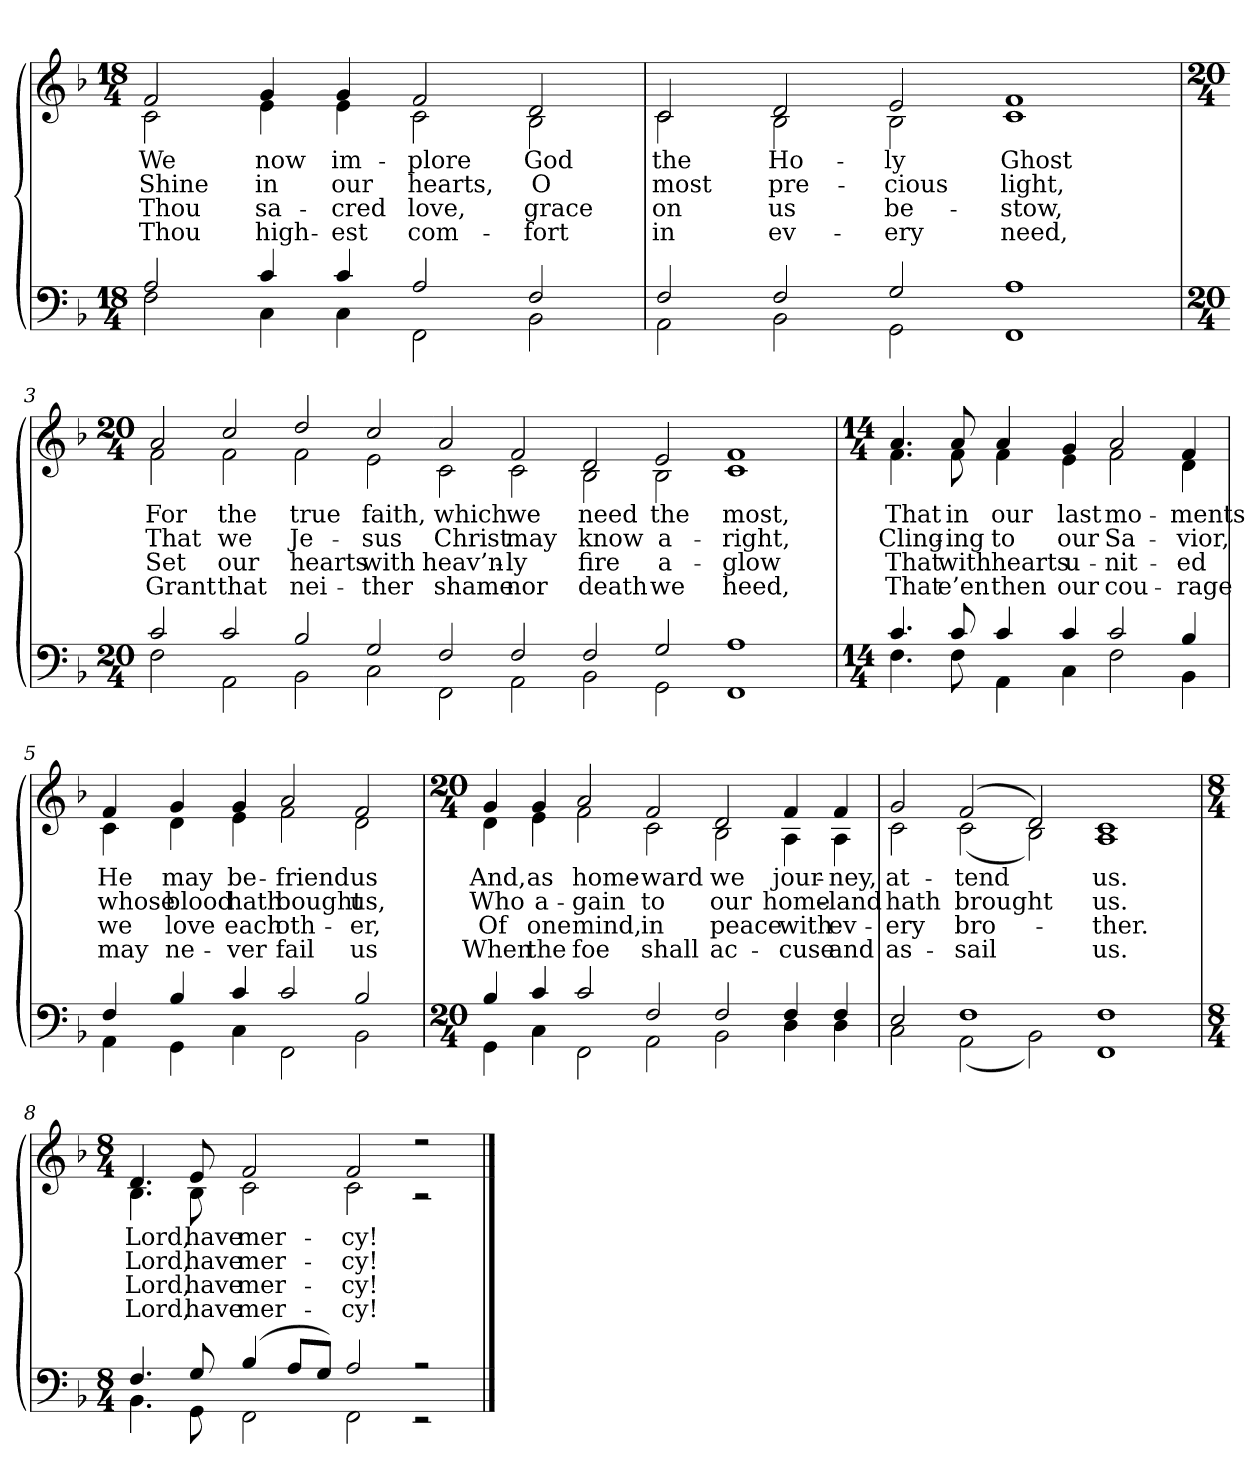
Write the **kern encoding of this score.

**kern	**kern	**text	**text	**text	**text
*part2	*part1	*part1	*part1	*part1	*part1
*staff2	*staff1	*staff1	*staff1	*staff1	*staff1
*clefF4	*clefG2	*	*	*	*
*k[b-]	*k[b-]	*	*	*	*
*M18/4	*M18/4	*	*	*	*
=1	=1	=1	=1	=1	=1
*^	*	*	*	*	*
!	!	!LO:TX:b:i:t=Verse	!	!	!	!
!	!	!	!LO:LY:b	!LO:LY:b	!LO:LY:b	!LO:LY:b
*	*	*^	*	*	*	*
2A/	2F\	2f/	2c\	We	Shine	Thou	Thou
!	!	!	!	!LO:LY:b	!LO:LY:b	!LO:LY:b	!LO:LY:b
4c/	4C\	4g/	4e\	now	in	sa-	high-
!	!	!	!	!LO:LY:b	!LO:LY:b	!LO:LY:b	!LO:LY:b
4c/	4C\	4g/	4e\	im-	our	-cred	-est
!	!	!	!	!LO:LY:b	!LO:LY:b	!LO:LY:b	!LO:LY:b
2A/	2FF\	2f/	2c\	-plore	hearts,	love,	com-
!	!	!	!	!LO:LY:b	!LO:LY:b	!LO:LY:b	!LO:LY:b
2F/	2BB-\	2d/	2B-\	God	O	grace	-fort
=2	=2	=2	=2	=2	=2	=2	=2
!	!	!	!	!LO:LY:b	!LO:LY:b	!LO:LY:b	!LO:LY:b
2F/	2AA\	2c/	2c\	the	most	on	in
!	!	!	!	!LO:LY:b	!LO:LY:b	!LO:LY:b	!LO:LY:b
2F/	2BB-\	2d/	2B-\	Ho-	pre-	us	ev-
!	!	!	!	!LO:LY:b	!LO:LY:b	!LO:LY:b	!LO:LY:b
2G/	2GG\	2e/	2B-\	-ly	-cious	be-	-ery
!	!	!	!	!LO:LY:b	!LO:LY:b	!LO:LY:b	!LO:LY:b
1A	1FF	1f	1c	Ghost	light,	-stow,	need,
!!LO:LB:g=z	!!
=3	=3	=3	=3	=3	=3	=3	=3
*M20/4	*	*M20/4	*	*	*	*	*
!	!	!	!	!LO:LY:b	!LO:LY:b	!LO:LY:b	!LO:LY:b
2c/	2F\	2a/	2f\	For	That	Set	Grant
!	!	!	!	!LO:LY:b	!LO:LY:b	!LO:LY:b	!LO:LY:b
2c/	2AA\	2cc/	2f\	the	we	our	that
!	!	!	!	!LO:LY:b	!LO:LY:b	!LO:LY:b	!LO:LY:b
2B-/	2BB-\	2dd/	2f\	true	Je-	hearts	nei-
!	!	!	!	!LO:LY:b	!LO:LY:b	!LO:LY:b	!LO:LY:b
2G/	2C\	2cc/	2e\	faith,	-sus	with	-ther
!	!	!	!	!LO:LY:b	!LO:LY:b	!LO:LY:b	!LO:LY:b
2F/	2FF\	2a/	2c\	which	Christ	heav’n-	shame
!	!	!	!	!LO:LY:b	!LO:LY:b	!LO:LY:b	!LO:LY:b
2F/	2AA\	2f/	2c\	we	may	-ly	nor
!	!	!	!	!LO:LY:b	!LO:LY:b	!LO:LY:b	!LO:LY:b
2F/	2BB-\	2d/	2B-\	need	know	fire	death
!	!	!	!	!LO:LY:b	!LO:LY:b	!LO:LY:b	!LO:LY:b
2G/	2GG\	2e/	2B-\	the	a-	a-	we
!	!	!	!	!LO:LY:b	!LO:LY:b	!LO:LY:b	!LO:LY:b
1A	1FF	1f	1c	most,	-right,	-glow	heed,
!!LO:LB:g=z	!!
=4	=4	=4	=4	=4	=4	=4	=4
*M14/4	*	*M14/4	*	*	*	*	*
!	!	!	!	!LO:LY:b	!LO:LY:b	!LO:LY:b	!LO:LY:b
4.c/	4.F\	4.a/	4.f\	That	Cling-	That	That
!	!	!	!	!LO:LY:b	!LO:LY:b	!LO:LY:b	!LO:LY:b
8c/	8F\	8a/	8f\	in	-ing	with	e’en
!	!	!	!	!LO:LY:b	!LO:LY:b	!LO:LY:b	!LO:LY:b
4c/	4AA\	4a/	4f\	our	to	hearts	then
!	!	!	!	!LO:LY:b	!LO:LY:b	!LO:LY:b	!LO:LY:b
4c/	4C\	4g/	4e\	last	our	u-	our
!	!	!	!	!LO:LY:b	!LO:LY:b	!LO:LY:b	!LO:LY:b
2c/	2F\	2a/	2f\	mo-	Sa-	-nit-	cou-
!	!	!	!	!LO:LY:b	!LO:LY:b	!LO:LY:b	!LO:LY:b
4B-/	4BB-\	4f/	4d\	-ments	-vior,	-ed	-rage
=5	=5	=5	=5	=5	=5	=5	=5
!	!	!	!	!LO:LY:b	!LO:LY:b	!LO:LY:b	!LO:LY:b
4F/	4AA\	4f/	4c\	He	whose	we	may
!	!	!	!	!LO:LY:b	!LO:LY:b	!LO:LY:b	!LO:LY:b
4B-/	4GG\	4g/	4d\	may	blood	love	ne-
!	!	!	!	!LO:LY:b	!LO:LY:b	!LO:LY:b	!LO:LY:b
4c/	4C\	4g/	4e\	be-	hath	each	-ver
!	!	!	!	!LO:LY:b	!LO:LY:b	!LO:LY:b	!LO:LY:b
2c/	2FF\	2a/	2f\	-friend	bought	oth-	fail
!	!	!	!	!LO:LY:b	!LO:LY:b	!LO:LY:b	!LO:LY:b
2B-/	2BB-\	2f/	2d\	us	us,	-er,	us
!!LO:LB:g=z	!!
=6	=6	=6	=6	=6	=6	=6	=6
*M20/4	*	*M20/4	*	*	*	*	*
!	!	!	!	!LO:LY:b	!LO:LY:b	!LO:LY:b	!LO:LY:b
4B-/	4GG\	4g/	4d\	And,	Who	Of	When
!	!	!	!	!LO:LY:b	!LO:LY:b	!LO:LY:b	!LO:LY:b
4c/	4C\	4g/	4e\	as	a-	one	the
!	!	!	!	!LO:LY:b	!LO:LY:b	!LO:LY:b	!LO:LY:b
2c/	2FF\	2a/	2f\	home-	-gain	mind,	foe
!	!	!	!	!LO:LY:b	!LO:LY:b	!LO:LY:b	!LO:LY:b
2F/	2AA\	2f/	2c\	-ward	to	in	shall
!	!	!	!	!LO:LY:b	!LO:LY:b	!LO:LY:b	!LO:LY:b
2F/	2BB-\	2d/	2B-\	we	our	peace	ac-
!	!	!	!	!LO:LY:b	!LO:LY:b	!LO:LY:b	!LO:LY:b
4F/	4D\	4f/	4A\	jour-	home-	with	-cuse
!	!	!	!	!LO:LY:b	!LO:LY:b	!LO:LY:b	!LO:LY:b
4F/	4D\	4f/	4A\	-ney,	-land	ev-	and
=7	=7	=7	=7	=7	=7	=7	=7
!	!	!	!	!LO:LY:b	!LO:LY:b	!LO:LY:b	!LO:LY:b
2E/	2C\	2g/	2c\	at-	hath	-ery	as-
!	!	!	!	!LO:LY:b	!LO:LY:b	!LO:LY:b	!LO:LY:b
1F	(<2AA\	(>2f/	(<2c\	-tend	brought	bro-	-sail
.	2BB-\)	2d/)	2B-\)	.	.	.	.
!	!	!	!	!LO:LY:b	!LO:LY:b	!LO:LY:b	!LO:LY:b
1F	1FF	1c	1A	us.	us.	-ther.	us.
!!LO:LB:g=z	!!
=8	=8	=8	=8	=8	=8	=8	=8
*M8/4	*	*M8/4	*	*	*	*	*
!	!	!	!	!LO:LY:b	!LO:LY:b	!LO:LY:b	!LO:LY:b
4.F/	4.BB-\	4.d/	4.B-\	Lord,	Lord,	Lord,	Lord,
!	!	!	!	!LO:LY:b	!LO:LY:b	!LO:LY:b	!LO:LY:b
8G/	8GG\	8e/	8B-\	have	have	have	have
!	!	!	!	!LO:LY:b	!LO:LY:b	!LO:LY:b	!LO:LY:b
(>4B-/	2FF\	2f/	2c\	mer-	mer-	mer-	mer-
8A/L	.	.	.	.	.	.	.
8G/J)	.	.	.	.	.	.	.
!	!	!	!	!LO:LY:b	!LO:LY:b	!LO:LY:b	!LO:LY:b
2A/	2FF\	2f/	2c\	-cy!	-cy!	-cy!	-cy!
2r	2r	2r	2r	.	.	.	.
*v	*v	*	*	*	*	*	*
*	*v	*v	*	*	*	*
==	==	==	==	==	==
*-	*-	*-	*-	*-	*-
